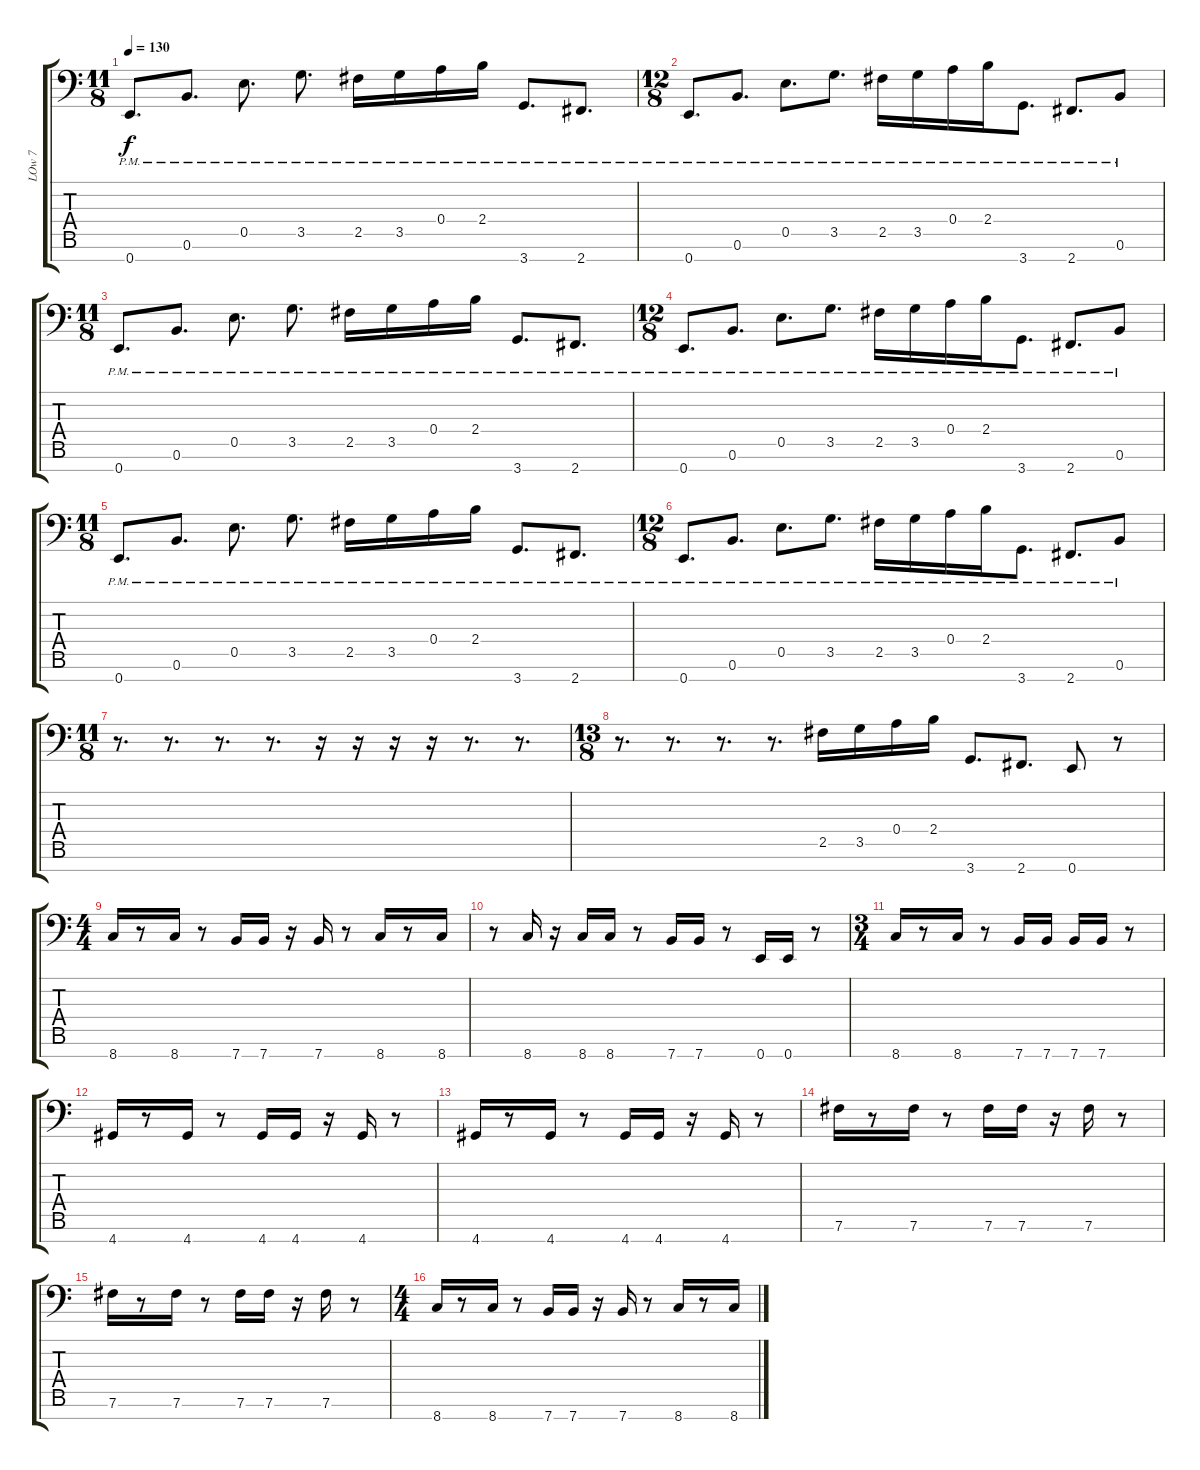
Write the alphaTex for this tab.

\track ("LOw 7" "LOw 7") {instrument distortionguitar}
\staff {score tabs}
\tuning (B3 G3 D3 A2 E2 B1 E1) {hide}
\ts (11 8)
\tempo 130
\clef f4
\ks c
0.7{pm}.8{d dy f} 0.6{pm}.8{d} 0.5{pm}.8{d} 3.5{pm}.8{d} 2.5{pm}.16 3.5{pm}.16 0.4{pm}.16 2.4{pm}.16 3.7{pm}.8{d} 2.7{pm}.8{d} |
\ts (12 8)
0.7{pm}.8{d} 0.6{pm}.8{d} 0.5{pm}.8{d} 3.5{pm}.8{d} 2.5{pm}.16 3.5{pm}.16 0.4{pm}.16 2.4{pm}.16 3.7{pm}.8{d} 2.7{pm}.8{d} 0.6{pm}.8 |
\ts (11 8)
0.7{pm}.8{d} 0.6{pm}.8{d} 0.5{pm}.8{d} 3.5{pm}.8{d} 2.5{pm}.16 3.5{pm}.16 0.4{pm}.16 2.4{pm}.16 3.7{pm}.8{d} 2.7{pm}.8{d} |
\ts (12 8)
0.7{pm}.8{d} 0.6{pm}.8{d} 0.5{pm}.8{d} 3.5{pm}.8{d} 2.5{pm}.16 3.5{pm}.16 0.4{pm}.16 2.4{pm}.16 3.7{pm}.8{d} 2.7{pm}.8{d} 0.6{pm}.8 |
\ts (11 8)
0.7{pm}.8{d} 0.6{pm}.8{d} 0.5{pm}.8{d} 3.5{pm}.8{d} 2.5{pm}.16 3.5{pm}.16 0.4{pm}.16 2.4{pm}.16 3.7{pm}.8{d} 2.7{pm}.8{d} |
\ts (12 8)
0.7{pm}.8{d} 0.6{pm}.8{d} 0.5{pm}.8{d} 3.5{pm}.8{d} 2.5{pm}.16 3.5{pm}.16 0.4{pm}.16 2.4{pm}.16 3.7{pm}.8{d} 2.7{pm}.8{d} 0.6{pm}.8 |
\ts (11 8)
r.8{d} r.8{d} r.8{d} r.8{d} r.16 r.16 r.16 r.16 r.8{d} r.8{d} |
\ts (13 8)
r.8{d} r.8{d} r.8{d} r.8{d} 2.5.16 3.5.16 0.4.16 2.4.16 3.7.8{d} 2.7.8{d} 0.7.8 r.8 |
\ts (4 4)
8.7.16 r.8 8.7.16 r.8 7.7.16 7.7.16 r.16 7.7.16 r.8 8.7.16 r.8 8.7.16 |
r.8 8.7.16 r.16 8.7.16 8.7.16 r.8 7.7.16 7.7.16 r.8 0.7.16 0.7.16 r.8 |
\ts (3 4)
8.7.16 r.8 8.7.16 r.8 7.7.16 7.7.16 7.7.16 7.7.16 r.8 |
4.7.16 r.8 4.7.16 r.8 4.7.16 4.7.16 r.16 4.7.16 r.8 |
4.7.16 r.8 4.7.16 r.8 4.7.16 4.7.16 r.16 4.7.16 r.8 |
7.6.16 r.8 7.6.16 r.8 7.6.16 7.6.16 r.16 7.6.16 r.8 |
7.6.16 r.8 7.6.16 r.8 7.6.16 7.6.16 r.16 7.6.16 r.8 |
\ts (4 4)
8.7.16 r.8 8.7.16 r.8 7.7.16 7.7.16 r.16 7.7.16 r.8 8.7.16 r.8 8.7.16
